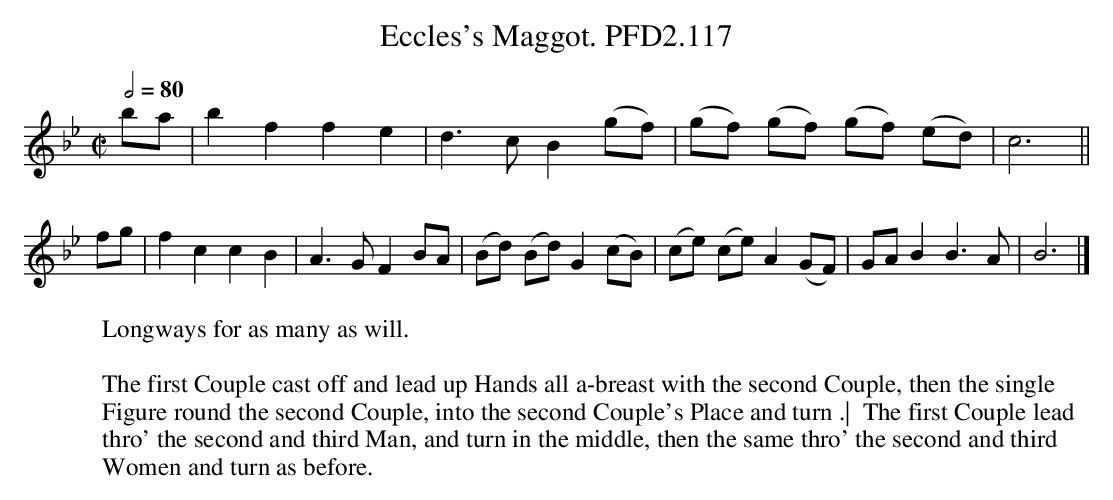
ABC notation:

X:1
T:Eccles's Maggot. PFD2.117
W:Longways for as many as will.
L:1/8
M:C|
Q:1/2=80
K:Bb
ba|b2f2f2e2|d3c B2 (gf)|(gf) (gf) (gf) (ed)|c6 ||
fg|f2c2c2B2|A3G F2 BA|(Bd) (Bd) G2 (cB)|(ce) (ce) A2 (GF)|GA B2 B3A|B6 |]
W:
W:The first Couple cast off and lead up Hands all a-breast with the second Couple, then the single
W:Figure round the second Couple, into the second Couple's Place and turn .|  The first Couple lead
W:thro' the second and third Man, and turn in the middle, then the same thro' the second and third
W:Women and turn as before.
